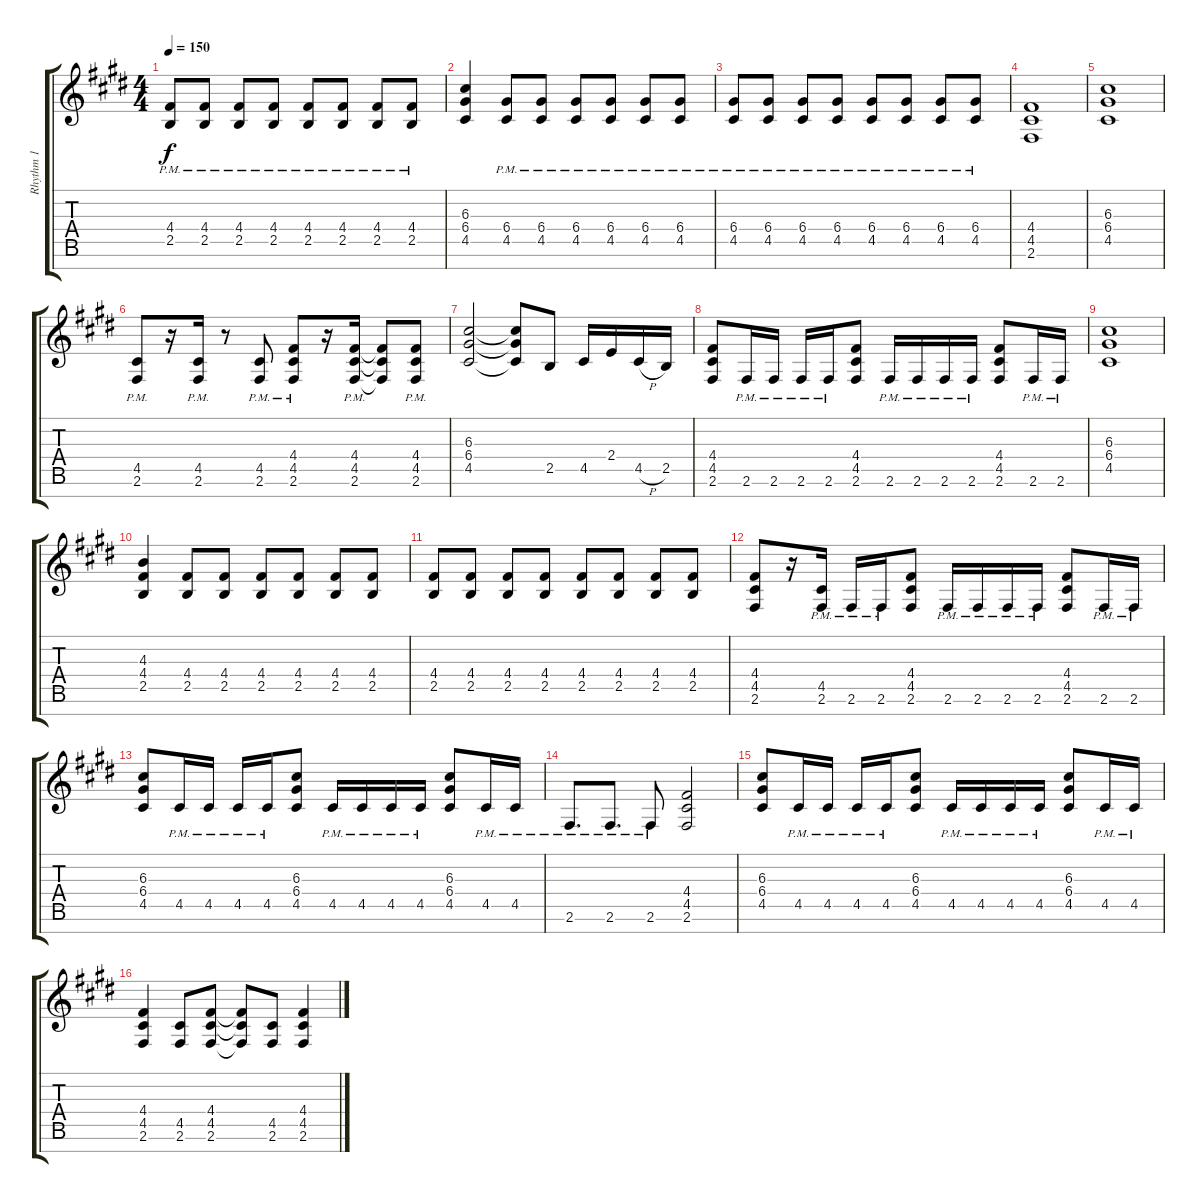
\track ("Rhythm 1" "Rhythm 1") {instrument distortionguitar}
\staff {score tabs}
\tuning (E4 B3 G3 D3 A2 E2 B1) {hide}
\ts (4 4)
\tempo 150
\clef g2
\ks c#minor
(4.4{pm} 2.5{pm}).8{dy f} (4.4{pm} 2.5{pm}).8 (4.4{pm} 2.5{pm}).8 (4.4{pm} 2.5{pm}).8 (4.4{pm} 2.5{pm}).8 (4.4{pm} 2.5{pm}).8 (4.4{pm} 2.5{pm}).8 (4.4{pm} 2.5{pm}).8 |
(6.3 6.4 4.5).4 (6.4{pm} 4.5{pm}).8 (6.4{pm} 4.5{pm}).8 (6.4{pm} 4.5{pm}).8 (6.4{pm} 4.5{pm}).8 (6.4{pm} 4.5{pm}).8 (6.4{pm} 4.5{pm}).8 |
(6.4{pm} 4.5{pm}).8 (6.4{pm} 4.5{pm}).8 (6.4{pm} 4.5{pm}).8 (6.4{pm} 4.5{pm}).8 (6.4{pm} 4.5{pm}).8 (6.4{pm} 4.5{pm}).8 (6.4{pm} 4.5{pm}).8 (6.4{pm} 4.5{pm}).8 |
(4.4 4.5 2.6).1 |
(6.3 6.4 4.5).1 |
(4.5{pm} 2.6{pm}).8 r.16 (4.5{pm} 2.6{pm}).16 r.8 (4.5{pm} 2.6{pm}).8 (4.4{pm} 4.5{pm} 2.6{pm}).8 r.16 (4.4{pm} 4.5{pm} 2.6{pm}).16 (4.4{t} 4.5{t} 2.6{t}).8 (4.4{pm} 4.5{pm} 2.6{pm}).8 |
(6.3 6.4 4.5).2 (6.3{t} 6.4{t} 4.5{t}).8 2.5.8 4.5.16 2.4.16 4.5{h}.16 2.5.16 |
(4.4 4.5 2.6).8 2.6{pm}.16 2.6{pm}.16 2.6{pm}.16 2.6{pm}.16 (4.4 4.5 2.6).8 2.6{pm}.16 2.6{pm}.16 2.6{pm}.16 2.6{pm}.16 (4.4 4.5 2.6).8 2.6{pm}.16 2.6{pm}.16 |
(6.3 6.4 4.5).1 |
(4.3 4.4 2.5).4 (4.4 2.5).8 (4.4 2.5).8 (4.4 2.5).8 (4.4 2.5).8 (4.4 2.5).8 (4.4 2.5).8 |
(4.4 2.5).8 (4.4 2.5).8 (4.4 2.5).8 (4.4 2.5).8 (4.4 2.5).8 (4.4 2.5).8 (4.4 2.5).8 (4.4 2.5).8 |
(4.4 4.5 2.6).8 r.16 (4.5 2.6{pm}).16 2.6{pm}.16 2.6{pm}.16 (4.4 4.5 2.6).8 2.6{pm}.16 2.6{pm}.16 2.6{pm}.16 2.6{pm}.16 (4.4 4.5 2.6).8 2.6{pm}.16 2.6{pm}.16 |
(6.3 6.4 4.5).8 4.5{pm}.16 4.5{pm}.16 4.5{pm}.16 4.5{pm}.16 (6.3 6.4 4.5).8 4.5{pm}.16 4.5{pm}.16 4.5{pm}.16 4.5{pm}.16 (6.3 6.4 4.5).8 4.5{pm}.16 4.5{pm}.16 |
2.6{pm}.8{d} 2.6{pm}.8{d} 2.6{pm}.8 (4.4 4.5 2.6).2 |
(6.3 6.4 4.5).8 4.5{pm}.16 4.5{pm}.16 4.5{pm}.16 4.5{pm}.16 (6.3 6.4 4.5).8 4.5{pm}.16 4.5{pm}.16 4.5{pm}.16 4.5{pm}.16 (6.3 6.4 4.5).8 4.5{pm}.16 4.5{pm}.16 |
(4.4 4.5 2.6).4 (4.5 2.6).8 (4.4 4.5 2.6).8 (4.4{t} 4.5{t} 2.6{t}).8 (4.5 2.6).8 (4.4 4.5 2.6).4
